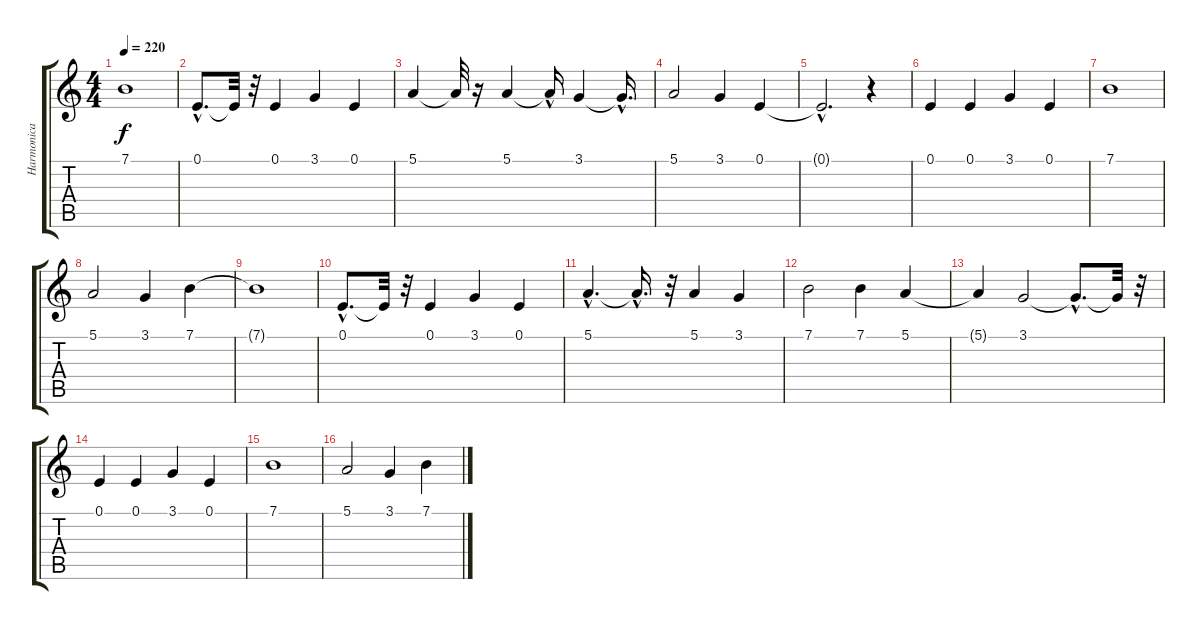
\track ("Harmonica" "Harmonica") {instrument harmonica}
\staff {score tabs}
\tuning (E4 B3 G3 D3 A2 E2) {hide}
\ts (4 4)
\tempo 220
\clef g2
\ks c
7.1{t}.1{dy f} |
0.1{hac}.8{d} 0.1{t}.32 r.32 0.1.4 3.1.4 0.1.4 |
5.1.4 5.1{t}.32 r.16 5.1.4 5.1{hac t}.16 3.1.4 3.1{hac t}.16{d} |
5.1.2 3.1.4 0.1.4 |
0.1{hac t}.2{d} r.4 |
0.1.4 0.1.4 3.1.4 0.1.4 |
7.1.1 |
5.1.2 3.1.4 7.1.4 |
7.1{t}.1 |
0.1{hac}.8{d} 0.1{t}.32 r.32 0.1.4 3.1.4 0.1.4 |
5.1{hac}.4{d} 5.1{hac t}.16{d} r.32 5.1.4 3.1.4 |
7.1.2 7.1.4 5.1.4 |
5.1{t}.4 3.1.2 3.1{hac t}.8{d} 3.1{t}.32 r.32 |
0.1.4 0.1.4 3.1.4 0.1.4 |
7.1.1 |
5.1.2 3.1.4 7.1.4
